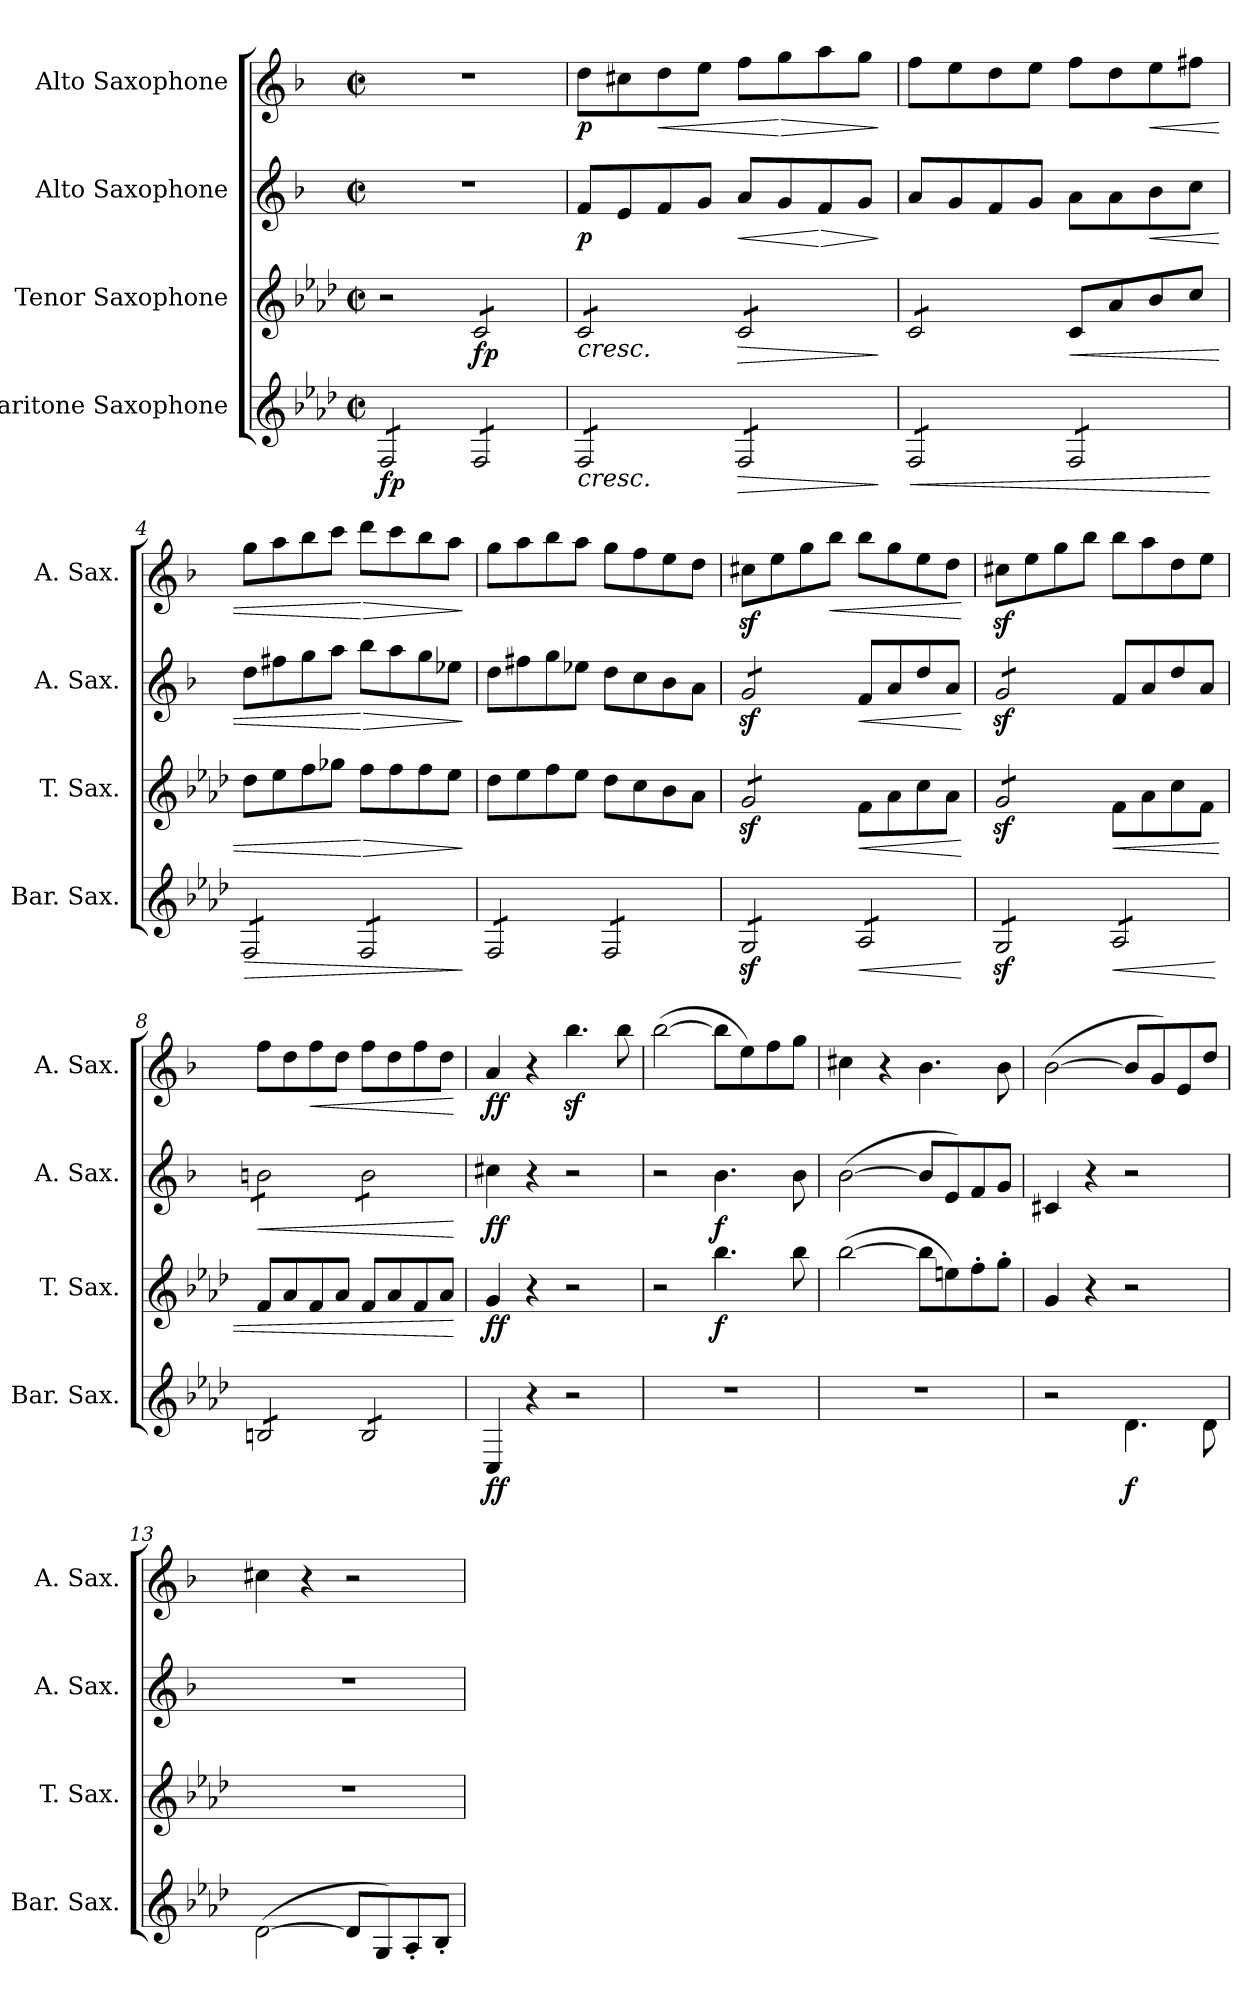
**kern	**dynam	**kern	**dynam	**kern	**dynam	**kern	**dynam
*part4	*part4	*part3	*part3	*part2	*part2	*part1	*part1
*staff4	*staff4	*staff3	*staff3	*staff2	*staff2	*staff1	*staff1
*I"Baritone Saxophone	*	*I"Tenor Saxophone	*	*I"Alto Saxophone	*	*I"Alto Saxophone	*
*I'Bar. Sax.	*	*I'T. Sax.	*	*I'A. Sax.	*	*I'A. Sax.	*
*clefG2	*	*clefG2	*	*clefG2	*	*clefG2	*
*ITrd12c21	*	*ITrd8c14	*	*ITrd5c9	*	*ITrd5c9	*
*k[b-e-a-d-]	*	*k[b-e-a-d-]	*	*k[b-e-a-d-]	*	*k[b-e-a-d-]	*
*M2/2	*	*M2/2	*	*M2/2	*	*M2/2	*
*met(c|)	*	*met(c|)	*	*met(c|)	*	*met(c|)	*
*MM190	*	*MM190	*	*MM190	*	*MM190	*
=1	=1	=1	=1	=1	=1	=1	=1
!	!LO:DY:b	!	!	!	!	!	!
*tremolo	*	*	*	*	*	*	*
8FF/L	fp	2r	.	1r	.	1r	.
8FF/	.	.	.	.	.	.	.
8FF/	.	.	.	.	.	.	.
8FF/J	.	.	.	.	.	.	.
!	!	!	!LO:DY:b	!	!	!	!
*	*	*tremolo	*	*	*	*	*
8FF/L	.	8C/L	fp	.	.	.	.
8FF/	.	8C/	.	.	.	.	.
8FF/	.	8C/	.	.	.	.	.
8FF/J	.	8C/J	.	.	.	.	.
=2	=2	=2	=2	=2	=2	=2	=2
!	!LO:HP:b	!	!LO:HP:b	!	!LO:DY:b	!	!LO:DY:b
8FF/L	<	8C/L	<	8A-/L	p	8f\L	p
8FF/	.	8C/	.	8G/	.	8en\	.
!	!	!	!	!	!	!	!LO:HP:b
8FF/	.	8C/	.	8A-/	.	8f\	<
8FF/J	.	8C/J	.	8B-/J	.	8g\J	.
!	!LO:HP:b	!	!LO:HP:b	!	!LO:HP:b	!	!
8FF/L	>	8C/L	>	8c/L	<	8a-\L	.
!	!	!	!	!	!	!	!LO:HP:n=1:b
8FF/	.	8C/	.	8B-/	.	8b-\	[ >
!	!	!	!	!	!LO:HP:n=1:b	!	!
8FF/	.	8C/	.	8A-/	[ >	8cc\	.
8FF/J	.	8C/J	.	8B-/J	.	8b-\J	.
.	[ ]	.	[ ]	.	]	.	]
=3	=3	=3	=3	=3	=3	=3	=3
!	!LO:HP:b	!	!	!	!	!	!
8FF/L	<	8C/L	.	8c/L	.	8a-\L	.
8FF/	.	8C/	.	8B-/	.	8g\	.
8FF/	.	8C/	.	8A-/	.	8f\	.
8FF/J	.	8C/J	.	8B-/J	.	8g\J	.
*	*	*Xtremolo	*	*	*	*	*
!	!	!	!LO:HP:b	!	!	!	!
8FF/L	.	8C/L	<	8c\L	.	8a-\L	.
8FF/	.	8A-/	.	8c\	.	8f\	.
!	!	!	!	!	!LO:HP:b	!	!LO:HP:b
8FF/	.	8B-/	.	8d-\	<	8g\	<
8FF/J	.	8c/J	.	8e-\J	.	8an\J	.
.	[	.	.	.	.	.	.
=4	=4	=4	=4	=4	=4	=4	=4
!	!LO:HP:b	!	!	!	!	!	!
8FF/L	>	8d-\L	.	8f\L	.	8b-\L	.
8FF/	.	8e-\	.	8an\	.	8cc\	.
8FF/	.	8f\	.	8b-\	.	8dd-\	.
8FF/J	.	8g-X\J	.	8cc\J	.	8ee-\J	.
!	!	!	!LO:HP:n=1:b	!	!LO:HP:n=1:b	!	!LO:HP:n=1:b
8FF/L	.	8f\L	[ >	8dd-\L	[ >	8ff\L	[ >
8FF/	.	8f\	.	8cc\	.	8ee-\	.
8FF/	.	8f\	.	8b-\	.	8dd-\	.
8FF/J	.	8e-\J	.	8g-X\J	.	8cc\J	.
.	]	.	]	.	]	.	]
!!LO:LB:g=z
=5	=5	=5	=5	=5	=5	=5	=5
8FF/L	.	8d-\L	.	8f\L	.	8b-\L	.
8FF/	.	8e-\	.	8an\	.	8cc\	.
8FF/	.	8f\	.	8b-\	.	8dd-\	.
8FF/J	.	8e-\J	.	8g-X\J	.	8cc\J	.
8FF/L	.	8d-\L	.	8f\L	.	8b-\L	.
8FF/	.	8c\	.	8e-\	.	8a-\	.
8FF/	.	8B-\	.	8d-\	.	8g\	.
8FF/J	.	8A-\J	.	8c\J	.	8f\J	.
=6	=6	=6	=6	=6	=6	=6	=6
*	*	*tremolo	*	*	*	*	*
*	*	*	*	*tremolo	*	*	*
8GGz</L	.	8Gz</L	.	8B-z</L	.	8enz<\L	.
8GGz</	.	8Gz</	.	8B-z</	.	8g\	.
8GGz</	.	8Gz</	.	8B-z</	.	8b-\	.
!	!	!	!	!	!	!	!LO:HP:b
8GGz</J	.	8Gz</J	.	8B-z</J	.	8dd-\J	<
*	*	*	*	*Xtremolo	*	*	*
*	*	*Xtremolo	*	*	*	*	*
!	!LO:HP:b	!	!LO:HP:b	!	!LO:HP:b	!	!
8AA-/L	<	8F\L	<	8A-/L	<	8dd-\L	.
8AA-/	.	8A-\	.	8c/	.	8b-\	.
8AA-/	.	8c\	.	8f/	.	8g\	.
8AA-/J	.	8A-\J	.	8c/J	.	8f\J	.
.	[	.	[	.	[	.	[
=7	=7	=7	=7	=7	=7	=7	=7
*	*	*tremolo	*	*	*	*	*
*	*	*	*	*tremolo	*	*	*
8GGz</L	.	8Gz</L	.	8B-z</L	.	8enz<\L	.
8GGz</	.	8Gz</	.	8B-z</	.	8g\	.
8GGz</	.	8Gz</	.	8B-z</	.	8b-\	.
8GGz</J	.	8Gz</J	.	8B-z</J	.	8dd-\J	.
*	*	*	*	*Xtremolo	*	*	*
*	*	*Xtremolo	*	*	*	*	*
!	!LO:HP:b	!	!LO:HP:b	!	!	!	!
8AA-/L	<	8F\L	<	8A-/L	.	8dd-\L	.
8AA-/	.	8A-\	.	8c/	.	8cc\	.
8AA-/	.	8c\	.	8f/	.	8f\	.
8AA-/J	.	8F\J	.	8c/J	.	8g\J	.
.	[	.	.	.	.	.	.
=8	=8	=8	=8	=8	=8	=8	=8
!	!	!	!	!	!LO:HP:b	!	!
*	*	*	*	*tremolo	*	*	*
8BBn/L	.	8F/L	.	8dn\L	<	8a-\L	.
8BBn/	.	8A-/	.	8dn\	.	8f\	.
!	!	!	!	!	!	!	!LO:HP:b
8BBn/	.	8F/	.	8dn\	.	8a-\	<
8BBn/J	.	8A-/J	.	8dn\J	.	8f\J	.
8BB/L	.	8F/L	.	8d\L	.	8a-\L	.
8BB/	.	8A-/	.	8d\	.	8f\	.
8BB/	.	8F/	.	8d\	.	8a-\	.
8BB/J	.	8A-/J	.	8d\J	.	8f\J	.
*	*	*	*	*Xtremolo	*	*	*
*Xtremolo	*	*	*	*	*	*	*
.	.	.	[	.	[	.	[
=9	=9	=9	=9	=9	=9	=9	=9
!	!LO:DY:b	!	!LO:DY:b	!	!LO:DY:b	!	!LO:DY:b
4CC/	ff	4G/	ff	4en\	ff	4c/	ff
4r	.	4r	.	4r	.	4r	.
2r	.	2r	.	2r	.	4.dd-z<\	.
.	.	.	.	.	.	8dd-\	.
!!LO:PB:g=z
=10	=10	=10	=10	=10	=10	=10	=10
1r	.	2r	.	2r	.	([2dd-\	.
!	!	!	!LO:DY:b	!	!LO:DY:b	!	!
.	.	4.b-\	f	4.d-\	f	8dd-\L]	.
.	.	.	.	.	.	8g\)	.
.	.	.	.	.	.	8a-\	.
.	.	8b-\	.	8d-\	.	8b-\J	.
=11	=11	=11	=11	=11	=11	=11	=11
1r	.	([2b-\	.	([2d-\	.	4en\	.
.	.	.	.	.	.	4r	.
.	.	8b-\L]	.	8d-/L]	.	4.d-\	.
.	.	8en\)	.	8G/)	.	.	.
.	.	8f'\	.	8A-/	.	.	.
.	.	8g'\J	.	8B-/J	.	8d-\	.
=12	=12	=12	=12	=12	=12	=12	=12
2r	.	4G/	.	4En/	.	([2d-\	.
.	.	4r	.	4r	.	.	.
!	!LO:DY:b	!	!	!	!	!	!
4.D-\	f	2r	.	2r	.	8d-/L]	.
.	.	.	.	.	.	8B-/)	.
.	.	.	.	.	.	8G/	.
8D-\	.	.	.	.	.	8f/J	.
=13	=13	=13	=13	=13	=13	=13	=13
([2D-\	.	1r	.	1r	.	4en\	.
.	.	.	.	.	.	4r	.
8D-/L]	.	.	.	.	.	2r	.
8GG/)	.	.	.	.	.	.	.
8AA-'/	.	.	.	.	.	.	.
8BB-'/J	.	.	.	.	.	.	.
=	=	=	=	=	=	=	=
*-	*-	*-	*-	*-	*-	*-	*-
